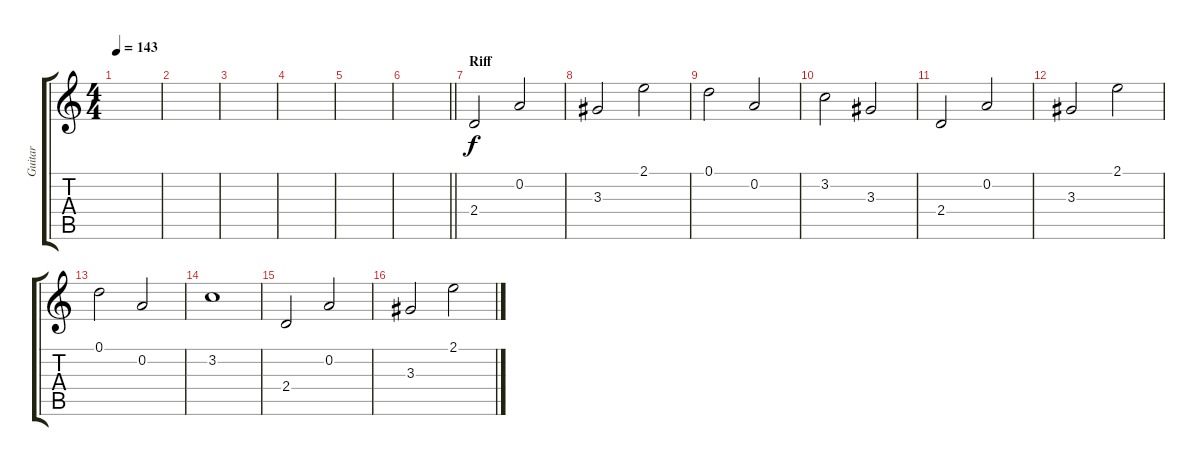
\track ("Guitar" "Guitar") {instrument electricguitarclean}
\staff {score tabs}
\tuning (D4 A3 F3 C3 G2 D2) {hide}
\ts (4 4)
\tempo 143
\clef g2
\ks c
|
|
|
|
|
\barLineRight lightlight
|
\section ("" "Riff")
2.4.2 0.2.2 |
3.3.2 2.1.2 |
0.1.2 0.2.2 |
3.2.2 3.3.2 |
2.4.2 0.2.2 |
3.3.2 2.1.2 |
0.1.2 0.2.2 |
3.2.1 |
2.4.2 0.2.2 |
3.3.2 2.1.2
